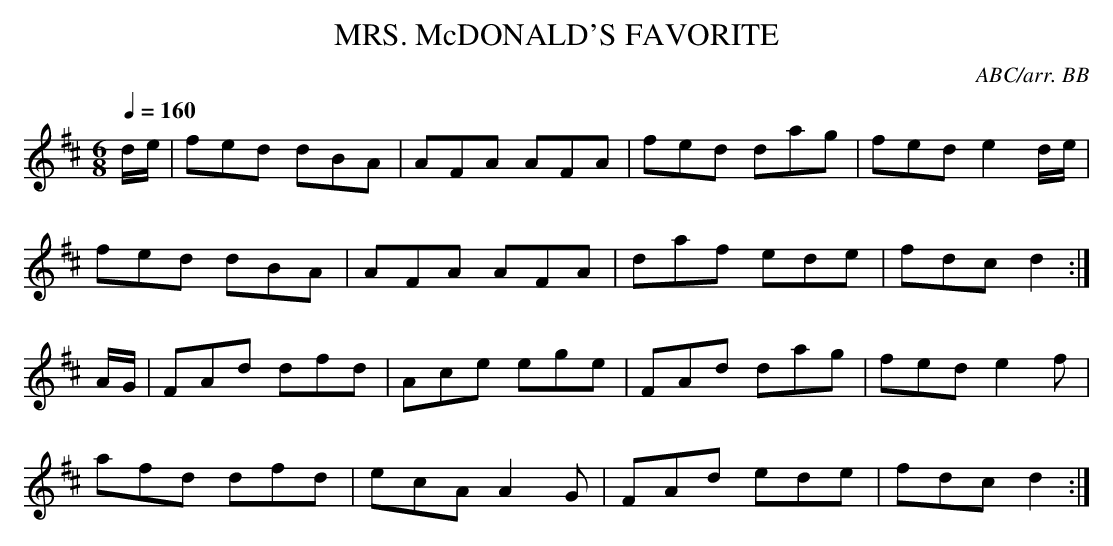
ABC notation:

X:1
T:MRS. McDONALD'S FAVORITE
C:ABC/arr. BB
L:1/8
M:6/8
Q:1/4=160
K:A
K:D
d/e/|fed dBA|AFA AFA|fed dag|fed e2d/e/|
fed dBA|AFA AFA|daf ede|fdc d2 :|
A/G/|FAd dfd|Ace ege|FAd dag|fed e2f|
afd dfd|ecA A2G|FAd ede|fdc d2 :|
